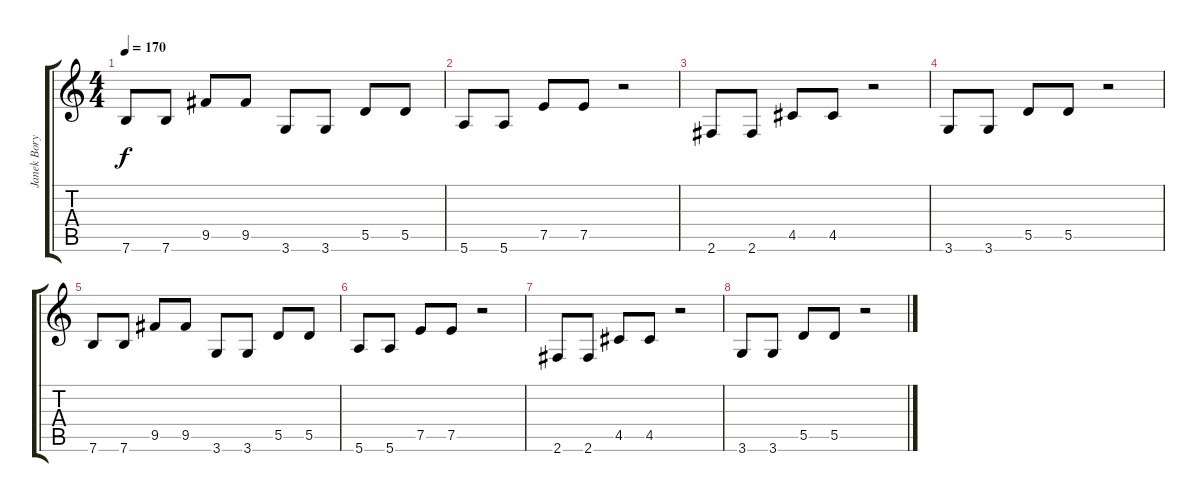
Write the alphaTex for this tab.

\track ("Janek Borysewicz" "Janek Bory") {instrument acousticguitarsteel}
\staff {score tabs}
\tuning (E4 B3 G3 D3 A2 E2) {hide}
\ts (4 4)
\tempo 170
\clef g2
\ks c
7.6.8{dy f} 7.6.8 9.5.8 9.5.8 3.6.8 3.6.8 5.5.8 5.5.8 |
5.6.8 5.6.8 7.5.8 7.5.8 r.2 |
2.6.8 2.6.8 4.5.8 4.5.8 r.2 |
3.6.8 3.6.8 5.5.8 5.5.8 r.2 |
7.6.8 7.6.8 9.5.8 9.5.8 3.6.8 3.6.8 5.5.8 5.5.8 |
5.6.8 5.6.8 7.5.8 7.5.8 r.2 |
2.6.8 2.6.8 4.5.8 4.5.8 r.2 |
3.6.8 3.6.8 5.5.8 5.5.8 r.2
